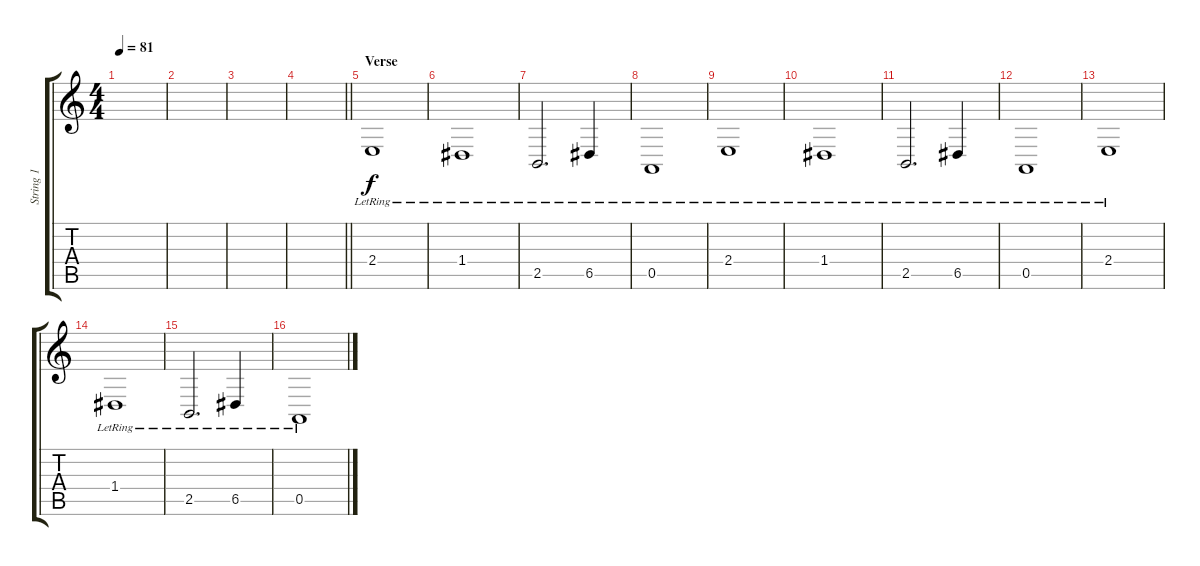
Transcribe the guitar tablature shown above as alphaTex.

\track ("String 1" "String 1") {instrument stringensemble2}
\staff {score tabs}
\tuning (E4 B3 G3 D3 A2 E2) {hide}
\ts (4 4)
\tempo 81
\clef g2
\ks c
|
|
|
\barLineRight lightlight
|
\section ("" "Verse")
2.4{lr}.1 |
1.4{lr}.1 |
2.5{lr}.2{d} 6.5{lr}.4 |
0.5{lr}.1 |
2.4{lr}.1 |
1.4{lr}.1 |
2.5{lr}.2{d} 6.5{lr}.4 |
0.5{lr}.1 |
2.4{lr}.1 |
1.4{lr}.1 |
2.5{lr}.2{d} 6.5{lr}.4 |
0.5{lr}.1
